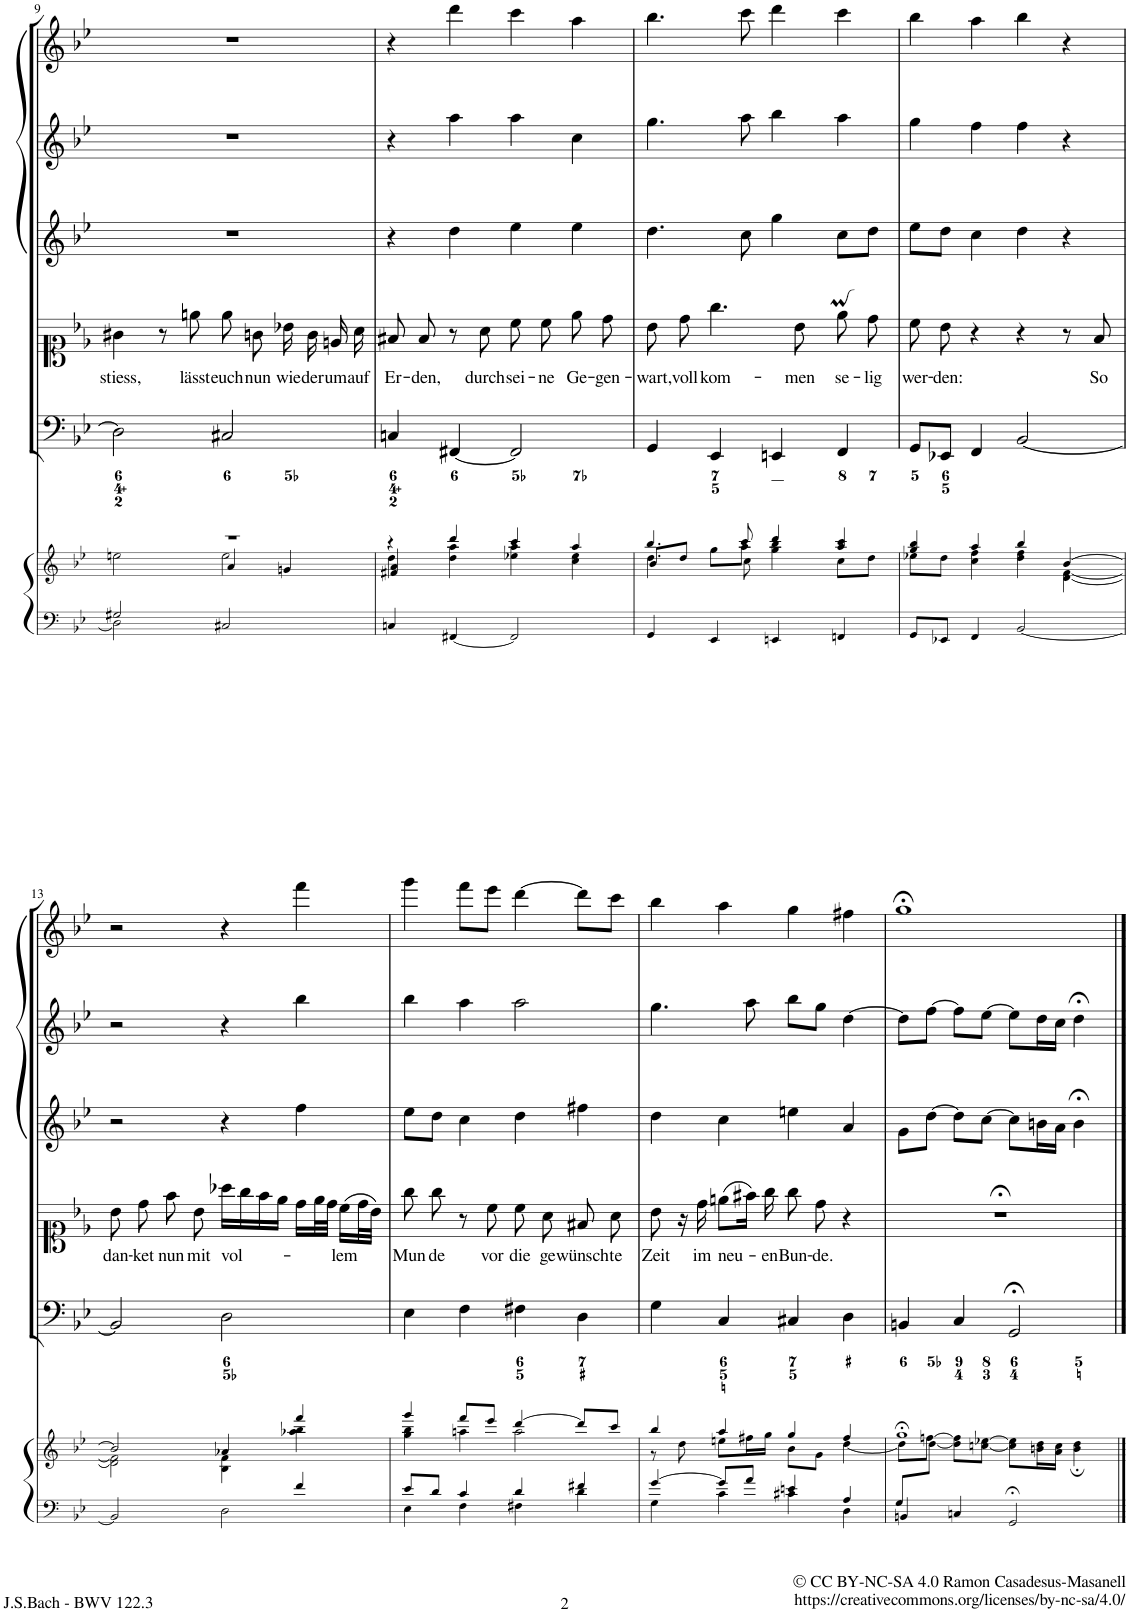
**kern	**kern	**kern	**kern	**text	**kern	**kern	**kern
*part6	*part6	*part5	*part4	*part4	*part3	*part2	*part1
*staff7	*staff6	*staff5	*staff4	*staff4	*staff3	*staff2	*staff1
*I"Piano reduction	*	*I"Continuo	*I"Soprano	*	*I"Flauto III	*I"Flauto II	*I"Flauto I
*I'Pno	*	*	*	*	*I'Fl	*I'Fl	*I'Fl
!!LO:PB:g=z
*clefF4	*clefG2	*clefF4	*clefC1	*	*clefG2	*clefG2	*clefG2
*k[b-e-]	*k[b-e-]	*k[b-e-]	*k[b-e-]	*	*k[b-e-]	*k[b-e-]	*k[b-e-]
*M4/4	*M4/4	*M4/4	*M4/4	*	*M4/4	*M4/4	*M4/4
*met(c)	*met(c)	*met(c)	*met(c)	*	*met(c)	*met(c)	*met(c)
=9	=9	=9	=9	=9	=9	=9	=9
*^	*^	*	*	*	*	*	*
*	*	*	*^	*	*	*	*	*	*
!	!	!	!	!	!	!	!LO:LY:b	!	!	!
2G#X/	2D\]	1r	2een\	2ryy	2D\]	4g#X\	stiess,	1r	1r	1r
.	.	.	.	.	.	8r	.	.	.	.
!	!	!	!	!	!	!	!LO:LY:b	!	!	!
.	.	.	.	.	.	8een\	lässt	.	.	.
!	!	!	!	!	!	!	!LO:LY:b	!	!	!
2ryy	2C#X/	.	2ee\	4a/	2C#X/	8ee\	euch	.	.	.
!	!	!	!	!	!	!	!LO:LY:b	!	!	!
.	.	.	.	.	.	8gn\	nun	.	.	.
!	!	!	!	!	!	!	!LO:LY:b	!	!	!
.	.	.	.	4gn/	.	16b-X\	wie-	.	.	.
!	!	!	!	!	!	!	!LO:LY:b	!	!	!
.	.	.	.	.	.	16g\	-der-	.	.	.
!	!	!	!	!	!	!	!LO:LY:b	!	!	!
.	.	.	.	.	.	16en/	-um	.	.	.
!	!	!	!	!	!	!	!LO:LY:b	!	!	!
.	.	.	.	.	.	16a\	auf	.	.	.
*v	*v	*	*	*	*	*	*	*	*	*
=10	=10	=10	=10	=10	=10	=10	=10	=10	=10
!	!	!	!	!	!	!LO:LY:b	!	!	!
4Cn/	4r	4dd\	4f#X/ 4a/	4Cn/	8f#X/	Er-	4r	4r	4r
!	!	!	!	!	!	!LO:LY:b	!	!	!
.	.	.	.	.	8f#/	-den,	.	.	.
[4FF#X/	4ddd/	4dd\ 4aa\	4ryy	[4FF#X/	8r	.	4dd\	4aa\	4ddd\
!	!	!	!	!	!	!LO:LY:b	!	!	!
.	.	.	.	.	8a\	durch	.	.	.
!	!	!	!	!	!	!LO:LY:b	!	!	!
2FF#/]	4ccc/	4ee-X\ 4aa\	2ryy	2FF#/]	8cc\	sei-	4ee-\	4aa\	4ccc\
!	!	!	!	!	!	!LO:LY:b	!	!	!
.	.	.	.	.	8cc\	-ne	.	.	.
!	!	!	!	!	!	!LO:LY:b	!	!	!
.	4aa/	4cc\ 4ee-\	.	.	8ee-\	Ge-	4ee-\	4cc\	4aa\
!	!	!	!	!	!	!LO:LY:b	!	!	!
.	.	.	.	.	8dd\	-gen-	.	.	.
=11	=11	=11	=11	=11	=11	=11	=11	=11	=11
!	!	!	!	!	!	!LO:LY:b	!	!	!
4GG/	4.bb-/	4.dd\	8b-/L	4GG/	8b-\	-wart,	4.dd\	4.gg\	4.bb-\
!	!	!	!	!	!	!LO:LY:b	!	!	!
.	.	.	8dd/J	.	8dd\	voll-	.	.	.
!	!	!	!	!	!	!LO:LY:b	!	!	!
4EE-/	.	.	8gg\L	4EE-/	4.gg\	-kom-	.	.	.
.	8ccc/	8cc\	8aa\J	.	.	.	8cc\	8aa\	8ccc\
4EEn/	4ddd/	4gg\ 4bb-\	2ryy	4EEn/	.	.	4gg\	4bb-\	4ddd\
!	!	!	!	!	!	!LO:LY:b	!	!	!
.	.	.	.	.	8b-\	-men	.	.	.
!	!	!	!	!	!	!LO:LY:b	!	!	!
4FFn/	4aa/ 4ccc/	8cc\L	.	4FF/	8ee-\	se-	8cc\L	4aa\	4ccc\
!	!	!	!	!	!	!LO:LY:b	!	!	!
.	.	8dd\J	.	.	8dd\	-lig	8dd\J	.	.
*	*	*v	*v	*	*	*	*	*	*
=12	=12	=12	=12	=12	=12	=12	=12	=12
!	!	!	!	!	!LO:LY:b	!	!	!
8GG/L	4gg/ 4bb-/	8ee-X\L	8GG/L	8cc\	wer-	8ee-\L	4gg\	4bb-\
!	!	!	!	!	!LO:LY:b	!	!	!
8EE-X/J	.	8dd\J	8EE-X/J	8b-\	-den:	8dd\J	.	.
4FF/	4aa/	4cc\ 4ff\	4FF/	4r	.	4cc\	4ff\	4aa\
[<2BB-/	4bb-/	4dd\ 4ff\	[2BB-/	4r	.	4dd\	4ff\	4bb-\
.	[4b-/	[4d\ [4f\	.	8r	.	4r	4r	4r
!	!	!	!	!	!LO:LY:b	!	!	!
.	.	.	.	8f/	So	.	.	.
!!LO:LB:g=z
=13	=13	=13	=13	=13	=13	=13	=13	=13
*^	*	*	*	*	*	*	*	*
!	!	!	!	!	!	!LO:LY:b	!	!	!
2BB-/]	2ryy	2b-/]	2d\] 2f\]	2BB-/]	8b-\	dan-	2r	2r	2r
!	!	!	!	!	!	!LO:LY:b	!	!	!
.	.	.	.	.	8dd\	-ket	.	.	.
!	!	!	!	!	!	!LO:LY:b	!	!	!
.	.	.	.	.	8ff\	nun	.	.	.
!	!	!	!	!	!	!LO:LY:b	!	!	!
.	.	.	.	.	8b-\	mit	.	.	.
!	!	!	!	!	!	!LO:LY:b	!	!	!
4ryy	2D\	4a-X/	4B-\ 4f\	2D\	16aa-X\LL	vol-	4r	4r	4r
.	.	.	.	.	16gg\	.	.	.	.
.	.	.	.	.	16ff\	.	.	.	.
.	.	.	.	.	16ee-\JJ	.	.	.	.
4f/	.	4fff/	4aa-X\ 4bb-\	.	16dd\LL	.	4ff\	4bb-\	4fff\
.	.	.	.	.	32ee-\L	.	.	.	.
.	.	.	.	.	32dd\JJJ	.	.	.	.
!	!	!	!	!	!	!LO:LY:b	!	!	!
.	.	.	.	.	(16cc\LL	-lem	.	.	.
.	.	.	.	.	32dd\L	.	.	.	.
.	.	.	.	.	32b-\JJJ)	.	.	.	.
=14	=14	=14	=14	=14	=14	=14	=14	=14	=14
!	!	!	!	!	!	!LO:LY:b	!	!	!
8e-/L	4E-\	4ggg/	4gg\ 4bb-\	4E-\	8gg\	Mun-	8ee-\L	4bb-\	4ggg\
!	!	!	!	!	!	!LO:LY:b	!	!	!
8d/J	.	.	.	.	8gg\	-de	8dd\J	.	.
4c/	4F\	8fff/L	4aan\	4F\	8r	.	4cc\	4aa\	8fff\L
!	!	!	!	!	!	!LO:LY:b	!	!	!
.	.	8eee-/J	.	.	8cc\	vor	.	.	8eee-\J
!	!	!	!	!	!	!LO:LY:b	!	!	!
4d/	4F#X\	[4ddd/	2aa\	4F#X\	8cc\	die	4dd\	2aa\	[4ddd\
!	!	!	!	!	!	!LO:LY:b	!	!	!
.	.	.	.	.	8a\	ge-	.	.	.
!	!	!	!	!	!	!LO:LY:b	!	!	!
4f#X/	4d\	8ddd/L]	.	4D\	8f#X/	-wünsch-	4ff#X\	.	8ddd\L]
!	!	!	!	!	!	!LO:LY:b	!	!	!
.	.	8ccc/J	.	.	8a\	-te	.	.	8ccc\J
=15	=15	=15	=15	=15	=15	=15	=15	=15	=15
!	!	!	!	!	!	!LO:LY:b	!	!	!
[4g/	4G\	4bb-/	8r	4G\	8b-\	Zeit	4dd\	4.gg\	4bb-\
.	.	.	8dd\	.	16r	.	.	.	.
!	!	!	!	!	!	!LO:LY:b	!	!	!
.	.	.	.	.	16dd\	im	.	.	.
!	!	!	!	!	!	!LO:LY:b	!	!	!
8g/L]	4c\	4aa/	8een\L	4C/	(8een\L	neu-	4cc\	.	4aa\
8a/J	.	.	16ff#X\L	.	16ff#X\Jk)	.	.	8aa\	.
!	!	!	!	!	!	!LO:LY:b	!	!	!
.	.	.	16gg\JJ	.	16gg\	-en	.	.	.
!	!	!	!	!	!	!LO:LY:b	!	!	!
4en/	4c#X\	4gg/	8b-\L	4C#X/	8gg\	Bun-	4een\	8bb-\L	4gg\
!	!	!	!	!	!	!LO:LY:b	!	!	!
.	.	.	8g\J	.	8dd\	-de.	.	8gg\J	.
4A/	4D\	4ff#/	[4dd\	4D\	4r	.	4a/	[4dd\	4ff#X\
=16	=16	=16	=16	=16	=16	=16	=16	=16	=16
*	*	*	*^	*	*	*	*	*	*
8G/L	4BBn/	1gg;<	8dd\L]	8ryy	4BBn/	1r;<	.	8g\L	8dd\L]	1gg;<
2..ryy	.	.	[>8ffn\J	[8dd\J	.	.	.	[8dd\J	[8ff\J	.
.	4Cn/	.	8dd\] 8ff\]L	4ryy	4C/	.	.	8dd\L]	8ff\L]	.
.	.	.	[8ccn\ [>8ee-X\J	.	.	.	.	[8cc\J	[8ee-\J	.
.	2GG;</	.	8cc\] 8ee-\]L	2ryy	2GG;</	.	.	8cc\L]	8ee-\L]	.
.	.	.	16bn\ 16dd\L	.	.	.	.	16bn\L	16dd\L	.
.	.	.	16a\ 16cc\JJ	.	.	.	.	16a\JJ	16cc\JJ	.
.	.	.	4b\; 4dd\;	.	.	.	.	4b;<\	4dd;<\	.
*v	*v	*	*	*	*	*	*	*	*	*
*	*v	*v	*v	*	*	*	*	*	*
==	==	==	==	==	==	==	==
*-	*-	*-	*-	*-	*-	*-	*-
